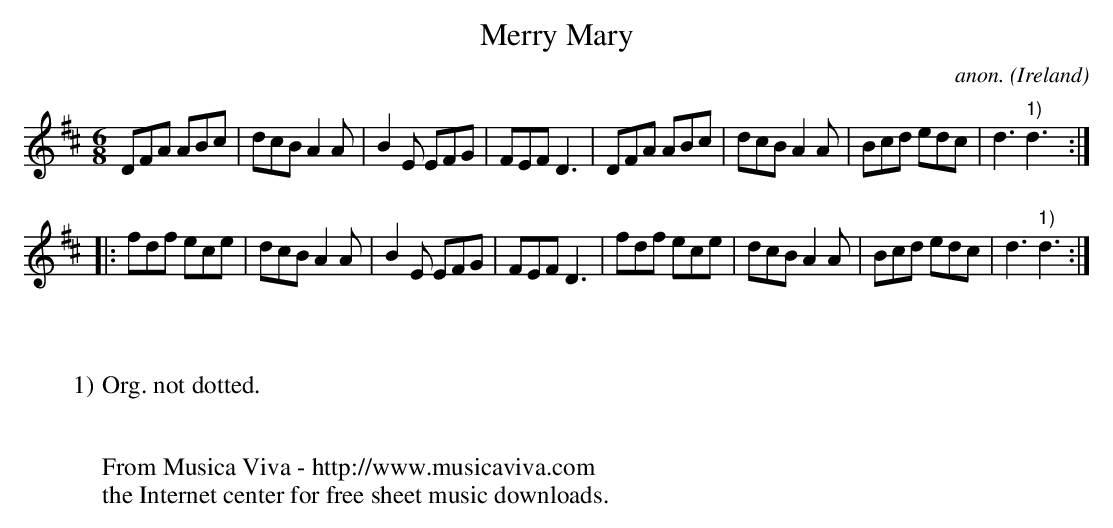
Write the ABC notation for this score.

X:1
T:Merry Mary
C:anon.
O:Ireland
M:6/8
L:1/8
K:D
DFA ABc|dcB A2A|B2E EFG|FEF D3|DFA ABc|dcB A2A|Bcd edc|d3 "1)"d3:|
|:fdf ece|dcB A2A|B2E EFG|FEF D3|fdf ece|dcB A2A|Bcd edc|d3 "1)"d3:|
W:
W:
W:1) Org. not dotted.
W:
W:
W: From Musica Viva - http://www.musicaviva.com
W: the Internet center for free sheet music downloads.
